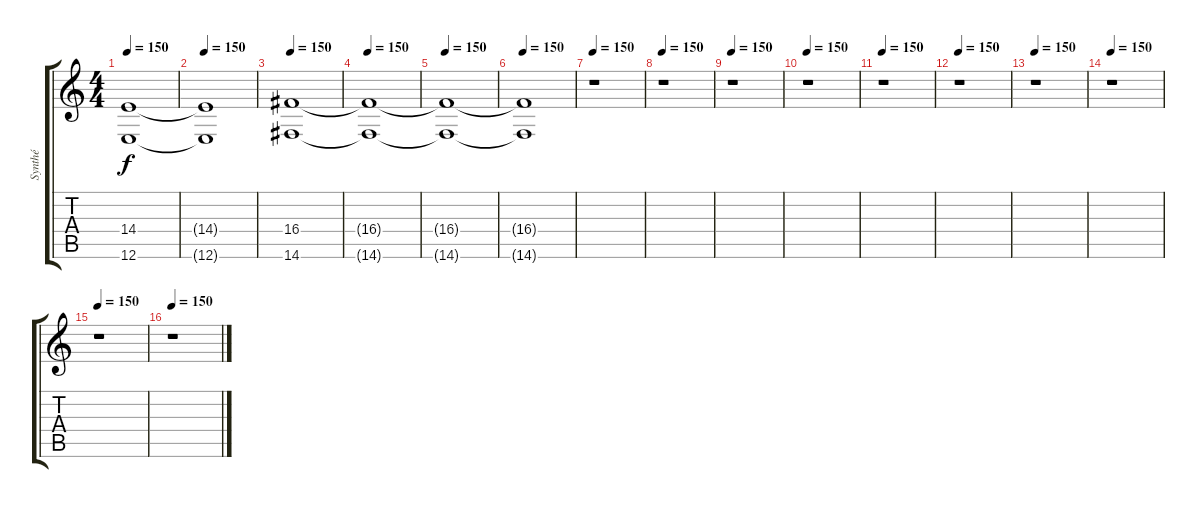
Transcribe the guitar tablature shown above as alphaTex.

\track ("Synthé" "Synthé") {instrument synthstrings1}
\staff {score tabs}
\tuning (E4 B3 G3 D3 A2 E2) {hide}
\ts (4 4)
\tempo 150
\clef g2
\ks c
(14.4{t} 12.6{t}).1{dy f} |
\tempo 150
(14.4{t} 12.6{t}).1 |
\tempo 150
(16.4 14.6).1 |
\tempo 150
(16.4{t} 14.6{t}).1 |
\tempo 150
(16.4{t} 14.6{t}).1 |
\tempo 150
(16.4{t} 14.6{t}).1 |
\tempo 150
r.1 |
\tempo 150
r.1 |
\tempo 150
r.1 |
\tempo 150
r.1 |
\tempo 150
r.1 |
\tempo 150
r.1 |
\tempo 150
r.1 |
\tempo 150
r.1 |
\tempo 150
r.1 |
\tempo 150
r.1
